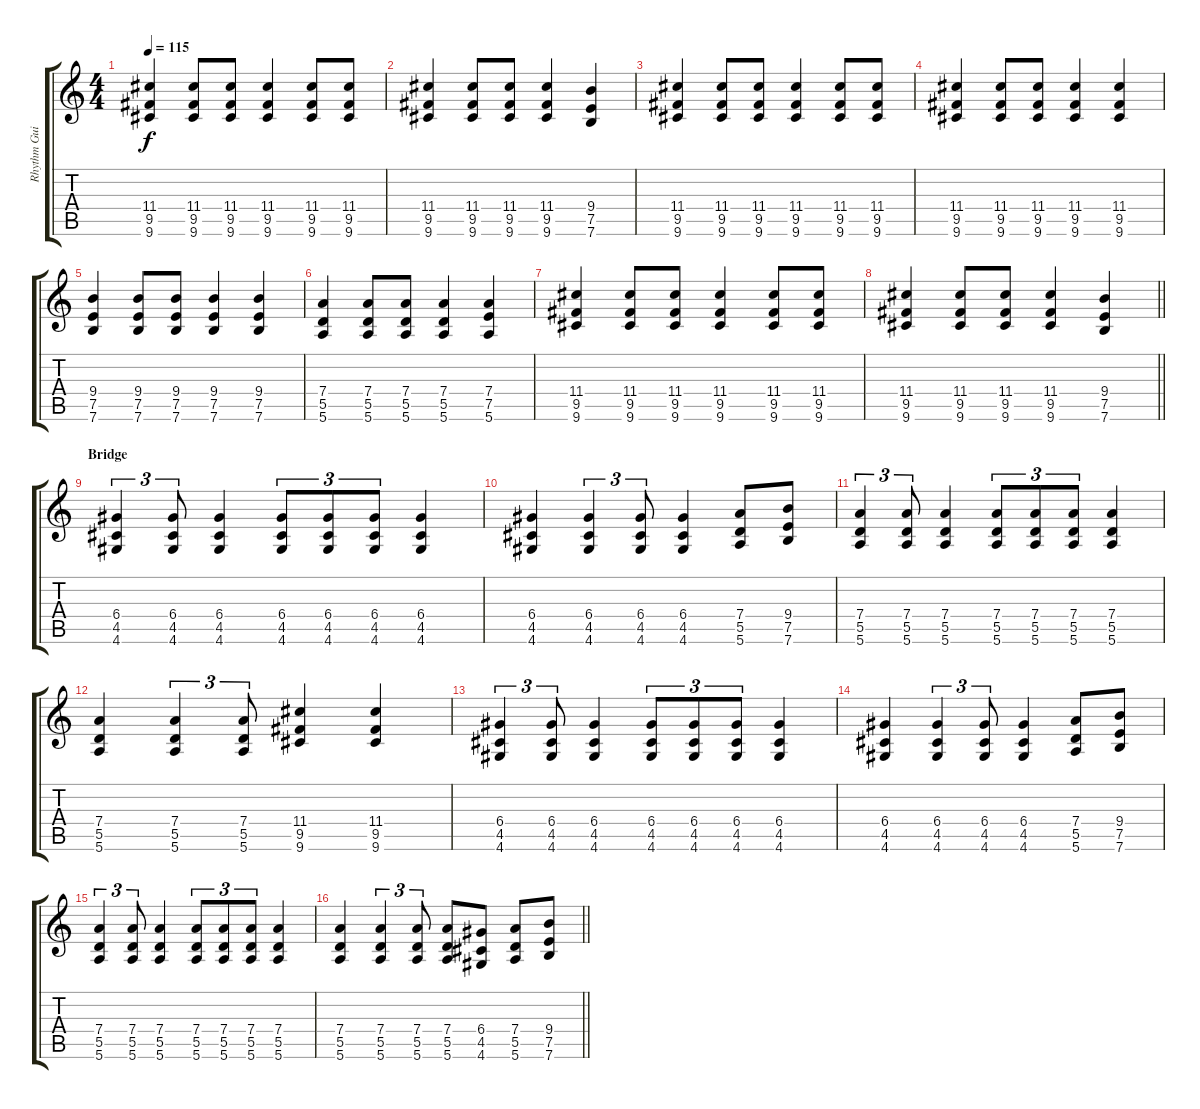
\track ("Rhythm Guitar" "Rhythm Gui") {instrument distortionguitar}
\staff {score tabs}
\tuning (E4 B3 G3 D3 A2 E2) {hide}
\ts (4 4)
\tempo 115
\clef g2
\ks c
(11.4 9.5 9.6).4{dy f} (11.4 9.5 9.6).8 (11.4 9.5 9.6).8 (11.4 9.5 9.6).4 (11.4 9.5 9.6).8 (11.4 9.5 9.6).8 |
(11.4 9.5 9.6).4 (11.4 9.5 9.6).8 (11.4 9.5 9.6).8 (11.4 9.5 9.6).4 (9.4 7.5 7.6).4 |
(11.4 9.5 9.6).4 (11.4 9.5 9.6).8 (11.4 9.5 9.6).8 (11.4 9.5 9.6).4 (11.4 9.5 9.6).8 (11.4 9.5 9.6).8 |
(11.4 9.5 9.6).4 (11.4 9.5 9.6).8 (11.4 9.5 9.6).8 (11.4 9.5 9.6).4 (11.4 9.5 9.6).4 |
(9.4 7.5 7.6).4 (9.4 7.5 7.6).8 (9.4 7.5 7.6).8 (9.4 7.5 7.6).4 (9.4 7.5 7.6).4 |
(7.4 5.5 5.6).4 (7.4 5.5 5.6).8 (7.4 5.5 5.6).8 (7.4 5.5 5.6).4 (7.4 7.5 5.6).4 |
(11.4 9.5 9.6).4 (11.4 9.5 9.6).8 (11.4 9.5 9.6).8 (11.4 9.5 9.6).4 (11.4 9.5 9.6).8 (11.4 9.5 9.6).8 |
\barLineRight lightlight
(11.4 9.5 9.6).4 (11.4 9.5 9.6).8 (11.4 9.5 9.6).8 (11.4 9.5 9.6).4 (9.4 7.5 7.6).4 |
\section ("" "Bridge")
(6.4 4.5 4.6).4{tu (3 2)} (6.4 4.5 4.6).8{tu (3 2)} (6.4 4.5 4.6).4 (6.4 4.5 4.6).8{tu (3 2)} (6.4 4.5 4.6).8{tu (3 2)} (6.4 4.5 4.6).8{tu (3 2)} (6.4 4.5 4.6).4 |
(6.4 4.5 4.6).4 (6.4 4.5 4.6).4{tu (3 2)} (6.4 4.5 4.6).8{tu (3 2)} (6.4 4.5 4.6).4 (7.4 5.5 5.6).8 (9.4 7.5 7.6).8 |
(7.4 5.5 5.6).4{tu (3 2)} (7.4 5.5 5.6).8{tu (3 2)} (7.4 5.5 5.6).4 (7.4 5.5 5.6).8{tu (3 2)} (7.4 5.5 5.6).8{tu (3 2)} (7.4 5.5 5.6).8{tu (3 2)} (7.4 5.5 5.6).4 |
(7.4 5.5 5.6).4 (7.4 5.5 5.6).4{tu (3 2)} (7.4 5.5 5.6).8{tu (3 2)} (11.4 9.5 9.6).4 (11.4 9.5 9.6).4 |
(6.4 4.5 4.6).4{tu (3 2)} (6.4 4.5 4.6).8{tu (3 2)} (6.4 4.5 4.6).4 (6.4 4.5 4.6).8{tu (3 2)} (6.4 4.5 4.6).8{tu (3 2)} (6.4 4.5 4.6).8{tu (3 2)} (6.4 4.5 4.6).4 |
(6.4 4.5 4.6).4 (6.4 4.5 4.6).4{tu (3 2)} (6.4 4.5 4.6).8{tu (3 2)} (6.4 4.5 4.6).4 (7.4 5.5 5.6).8 (9.4 7.5 7.6).8 |
(7.4 5.5 5.6).4{tu (3 2)} (7.4 5.5 5.6).8{tu (3 2)} (7.4 5.5 5.6).4 (7.4 5.5 5.6).8{tu (3 2)} (7.4 5.5 5.6).8{tu (3 2)} (7.4 5.5 5.6).8{tu (3 2)} (7.4 5.5 5.6).4 |
\barLineRight lightlight
(7.4 5.5 5.6).4 (7.4 5.5 5.6).4{tu (3 2)} (7.4 5.5 5.6).8{tu (3 2)} (7.4 5.5 5.6).8 (6.4 4.5 4.6).8 (7.4 5.5 5.6).8 (9.4 7.5 7.6).8
